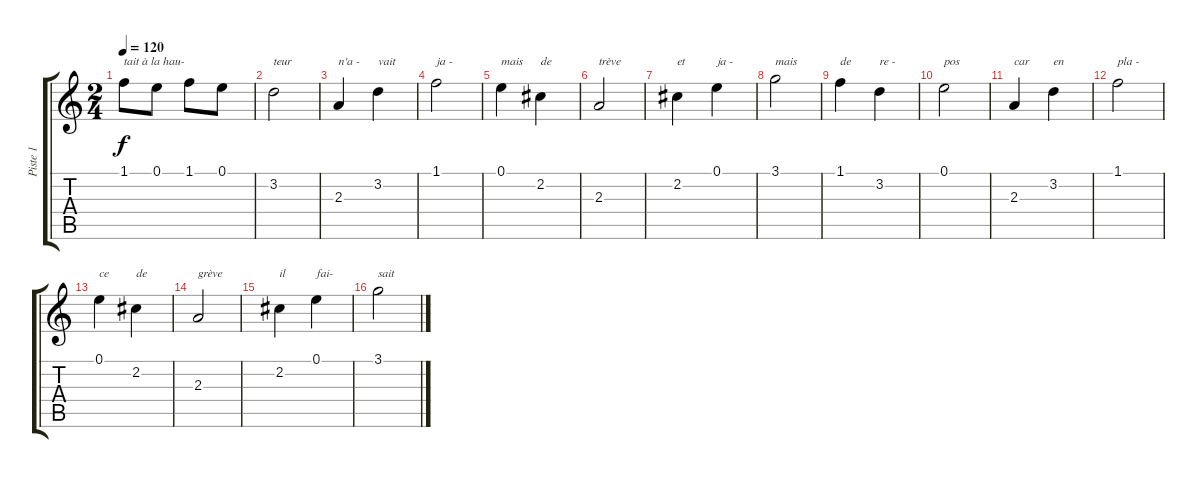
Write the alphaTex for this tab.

\track ("Piste 1" "Piste 1") {instrument acousticguitarsteel}
\staff {score tabs}
\tuning (E4 B3 G3 D3 A2 E2) {hide}
\ts (2 4)
\tempo 120
\clef g2
\ks c
1.1.8{txt "tait à la hau-" dy f} 0.1.8 1.1.8 0.1.8 |
3.2.2{txt "teur"} |
2.3.4{txt "n'a -"} 3.2.4{txt "vait"} |
1.1.2{txt "ja -"} |
0.1.4{txt "mais"} 2.2.4{txt "de"} |
2.3.2{txt "trève"} |
2.2.4{txt "et"} 0.1.4{txt "ja -"} |
3.1.2{txt "mais"} |
1.1.4{txt "de"} 3.2.4{txt "re -"} |
0.1.2{txt "pos"} |
2.3.4{txt "car"} 3.2.4{txt "en"} |
1.1.2{txt "pla -"} |
0.1.4{txt "ce"} 2.2.4{txt "de"} |
2.3.2{txt "grève"} |
2.2.4{txt "il"} 0.1.4{txt "fai-"} |
3.1.2{txt "sait"}
